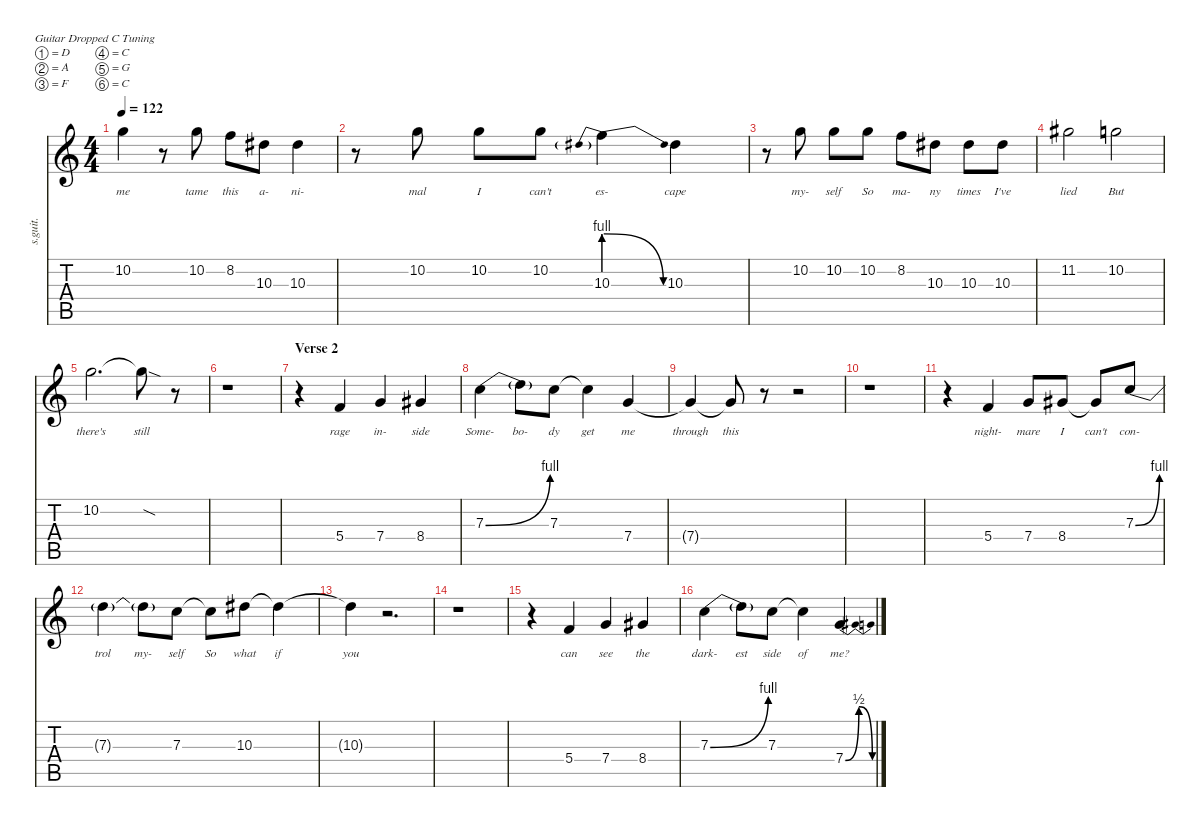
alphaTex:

\defaultSystemsLayout 4
\hideDynamics
\bracketExtendMode nobrackets
\track ("Adam Gontier - Vocals" "s.guit.") {instrument oboe}
\staff {score tabs}
\tuning (D4 A3 F3 C3 G2 C2)
\displaytranspose 12
\ts (4 4)
\tempo 122
\clef g2
\ks c
10.2.4{lyrics (0 "me") lyrics (1 "") lyrics (2 "") lyrics (3 "") lyrics (4 "") dy f} r.8 10.2.8{lyrics (0 "tame") lyrics (1 "") lyrics (2 "") lyrics (3 "") lyrics (4 "")} 8.2.8{lyrics (0 "this") lyrics (1 "") lyrics (2 "") lyrics (3 "") lyrics (4 "")} 10.3{acc #}.8{lyrics (0 "a-") lyrics (1 "") lyrics (2 "") lyrics (3 "") lyrics (4 "")} 10.3{acc #}.4{lyrics (0 "ni-") lyrics (1 "") lyrics (2 "") lyrics (3 "") lyrics (4 "")} |
r.8 10.2.8{lyrics (0 "mal") lyrics (1 "") lyrics (2 "") lyrics (3 "") lyrics (4 "")} 10.2.8{lyrics (0 "I") lyrics (1 "") lyrics (2 "") lyrics (3 "") lyrics (4 "")} 10.2.8{lyrics (0 "can't") lyrics (1 "") lyrics (2 "") lyrics (3 "") lyrics (4 "")} 10.3{be (prebendrelease 0 4 34.8 0)}.4{lyrics (0 "es-") lyrics (1 "") lyrics (2 "") lyrics (3 "") lyrics (4 "")} 10.3{acc #}.4{lyrics (0 "cape") lyrics (1 "") lyrics (2 "") lyrics (3 "") lyrics (4 "")} |
r.8 10.2.8{lyrics (0 "my-") lyrics (1 "") lyrics (2 "") lyrics (3 "") lyrics (4 "")} 10.2.8{lyrics (0 "self") lyrics (1 "") lyrics (2 "") lyrics (3 "") lyrics (4 "")} 10.2.8{lyrics (0 "So") lyrics (1 "") lyrics (2 "") lyrics (3 "") lyrics (4 "")} 8.2.8{lyrics (0 "ma-") lyrics (1 "") lyrics (2 "") lyrics (3 "") lyrics (4 "")} 10.3{acc #}.8{lyrics (0 "ny") lyrics (1 "") lyrics (2 "") lyrics (3 "") lyrics (4 "")} 10.3{acc #}.8{lyrics (0 "times") lyrics (1 "") lyrics (2 "") lyrics (3 "") lyrics (4 "")} 10.3{acc #}.8{lyrics (0 "I've") lyrics (1 "") lyrics (2 "") lyrics (3 "") lyrics (4 "")} |
11.2{acc #}.2{lyrics (0 "lied") lyrics (1 "") lyrics (2 "") lyrics (3 "") lyrics (4 "")} 10.2.2{lyrics (0 "But") lyrics (1 "") lyrics (2 "") lyrics (3 "") lyrics (4 "")} |
10.2.2{d lyrics (0 "there's") lyrics (1 "") lyrics (2 "") lyrics (3 "") lyrics (4 "")} 10.2{sod t}.8{lyrics (0 "still") lyrics (1 "") lyrics (2 "") lyrics (3 "") lyrics (4 "")} r.8 |
r.1 |
\section ("" "Verse 2")
r.4 5.4.4{lyrics (0 "rage") lyrics (1 "") lyrics (2 "") lyrics (3 "") lyrics (4 "")} 7.4.4{lyrics (0 "in-") lyrics (1 "") lyrics (2 "") lyrics (3 "") lyrics (4 "")} 8.4{acc #}.4{lyrics (0 "side") lyrics (1 "") lyrics (2 "") lyrics (3 "") lyrics (4 "")} |
7.3{be (bend 0 0 25.2 4)}.4{lyrics (0 "Some-") lyrics (1 "") lyrics (2 "") lyrics (3 "") lyrics (4 "")} 7.3{t}.8{lyrics (0 "bo-") lyrics (1 "") lyrics (2 "") lyrics (3 "") lyrics (4 "")} 7.3.8{lyrics (0 "dy") lyrics (1 "") lyrics (2 "") lyrics (3 "") lyrics (4 "")} 7.3{t}.4{lyrics (0 "get") lyrics (1 "") lyrics (2 "") lyrics (3 "") lyrics (4 "")} 7.4.4{lyrics (0 "me") lyrics (1 "") lyrics (2 "") lyrics (3 "") lyrics (4 "")} |
7.4{t}.4{lyrics (0 "through") lyrics (1 "") lyrics (2 "") lyrics (3 "") lyrics (4 "")} 7.4{t}.8{lyrics (0 "this") lyrics (1 "") lyrics (2 "") lyrics (3 "") lyrics (4 "")} r.8 r.2 |
r.1 |
r.4 5.4.4{lyrics (0 "night-") lyrics (1 "") lyrics (2 "") lyrics (3 "") lyrics (4 "")} 7.4.8{lyrics (0 "mare") lyrics (1 "") lyrics (2 "") lyrics (3 "") lyrics (4 "")} 8.4{acc #}.8{lyrics (0 "I") lyrics (1 "") lyrics (2 "") lyrics (3 "") lyrics (4 "")} 8.4{t acc #}.8{lyrics (0 "can't") lyrics (1 "") lyrics (2 "") lyrics (3 "") lyrics (4 "")} 7.3{be (bend 0 0 19.8 4)}.8{lyrics (0 "con-") lyrics (1 "") lyrics (2 "") lyrics (3 "") lyrics (4 "")} |
7.3{t}.4{lyrics (0 "trol") lyrics (1 "") lyrics (2 "") lyrics (3 "") lyrics (4 "")} 7.3{t}.8{lyrics (0 "my-") lyrics (1 "") lyrics (2 "") lyrics (3 "") lyrics (4 "")} 7.3.8{lyrics (0 "self") lyrics (1 "") lyrics (2 "") lyrics (3 "") lyrics (4 "")} 7.3{t}.8{lyrics (0 "So") lyrics (1 "") lyrics (2 "") lyrics (3 "") lyrics (4 "")} 10.3{acc #}.8{lyrics (0 "what") lyrics (1 "") lyrics (2 "") lyrics (3 "") lyrics (4 "")} 10.3{t acc #}.4{lyrics (0 "if") lyrics (1 "") lyrics (2 "") lyrics (3 "") lyrics (4 "")} |
10.3{t acc #}.4{lyrics (0 "you") lyrics (1 "") lyrics (2 "") lyrics (3 "") lyrics (4 "")} r.2{d} |
r.1 |
r.4 5.4.4{lyrics (0 "can") lyrics (1 "") lyrics (2 "") lyrics (3 "") lyrics (4 "")} 7.4.4{lyrics (0 "see") lyrics (1 "") lyrics (2 "") lyrics (3 "") lyrics (4 "")} 8.4{acc #}.4{lyrics (0 "the") lyrics (1 "") lyrics (2 "") lyrics (3 "") lyrics (4 "")} |
7.3{be (bend 0 0 25.2 4)}.4{lyrics (0 "dark-") lyrics (1 "") lyrics (2 "") lyrics (3 "") lyrics (4 "")} 7.3{t}.8{lyrics (0 "est") lyrics (1 "") lyrics (2 "") lyrics (3 "") lyrics (4 "")} 7.3.8{lyrics (0 "side") lyrics (1 "") lyrics (2 "") lyrics (3 "") lyrics (4 "")} 7.3{t}.4{lyrics (0 "of") lyrics (1 "") lyrics (2 "") lyrics (3 "") lyrics (4 "")} 7.4{be (bendrelease 0 0 30 2 30 2 60 0)}.4{lyrics (0 "me?") lyrics (1 "") lyrics (2 "") lyrics (3 "") lyrics (4 "")}
